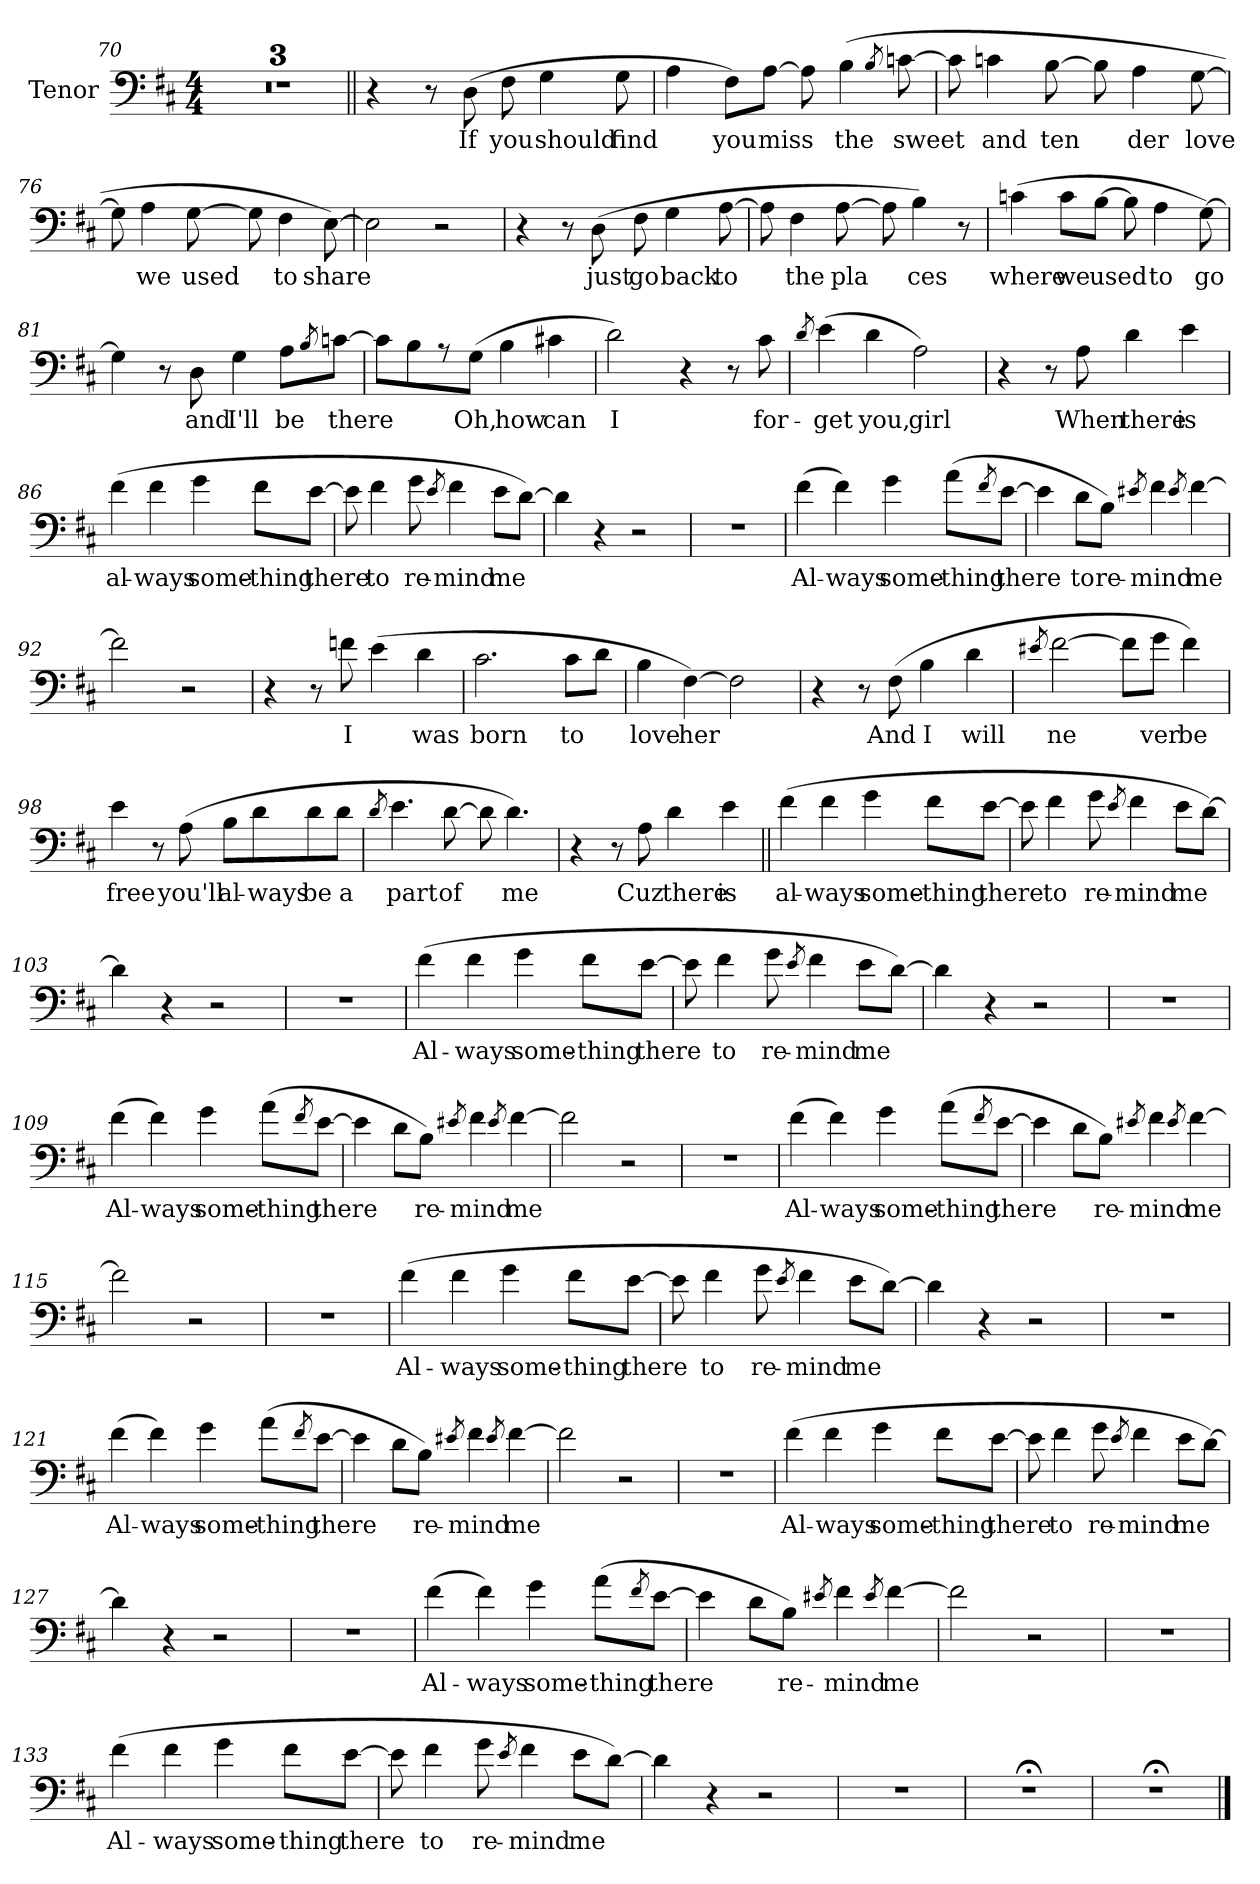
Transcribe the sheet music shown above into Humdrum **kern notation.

**kern	**text
*part1	*part1
*staff1	*staff1
*I"Tenor	*
*I'T	*
*clefF4	*
*k[f#c#]	*
*D:	*
*M4/4	*
=70	=70
1r	.
=71	=71
1r	.
=72	=72
1r	.
=73||	=73||
4r	.
8r	.
!	!LO:LY:b
(>8D\	If
!	!LO:LY:b
8F#\	you
!	!LO:LY:b
4G\	should
!	!LO:LY:b
8G\	find
=74	=74
4A\	.
!	!LO:LY:b
8F#\L)	you
!	!LO:LY:b
[8A\J	miss
8A\]	.
!	!LO:LY:b
(>4B\	the
8qB/	.
!	!LO:LY:b
[8cn\	sweet
=75	=75
8c\]	.
!	!LO:LY:b
4cn\	and
!	!LO:LY:b
[8B\	ten
8B\]	.
!	!LO:LY:b
4A\	der
!	!LO:LY:b
[8G\	love
=76	=76
8G\]	.
!	!LO:LY:b
4A\	we
!	!LO:LY:b
[8G\	used
8G\]	.
!	!LO:LY:b
4F#\	to
!	!LO:LY:b
[8E\)	share
=77	=77
2E\]	.
2r	.
=78	=78
4r	.
8r	.
!	!LO:LY:b
(>8D\	just
!	!LO:LY:b
8F#\	go
!	!LO:LY:b
4G\	back
!	!LO:LY:b
[8A\	to
=79	=79
8A\]	.
!	!LO:LY:b
4F#\	the
!	!LO:LY:b
[8A\	pla
8A\]	.
!	!LO:LY:b
4B\)	ces
8r	.
=80	=80
!	!LO:LY:b
(>4cn\	where
!	!LO:LY:b
8c\L	we
!	!LO:LY:b
[8B\J	used
8B\]	.
!	!LO:LY:b
4A\	to
!	!LO:LY:b
[8G\)	go
=81	=81
4G\]	.
8r	.
!	!LO:LY:b
8D\	and
!	!LO:LY:b
4G\	I'll
!	!LO:LY:b
8A\L	be
8qB/	.
!	!LO:LY:b
[8cn\J	there
=82	=82
8c\L]	.
8B\	.
8r	.
!	!LO:LY:b
(>8G\J	Oh,
!	!LO:LY:b
4B\	how
!	!LO:LY:b
4c#X\	can
=83	=83
!	!LO:LY:b
2d\)	I
4r	.
8r	.
!	!LO:LY:b
8c#\	for-
=84	=84
8qd/	.
!	!LO:LY:b
(>4e\	-get
!	!LO:LY:b
4d\	you,
!	!LO:LY:b
2A\)	girl
=85	=85
4r	.
8r	.
!	!LO:LY:b
8A\	When
!	!LO:LY:b
4d\	there
!	!LO:LY:b
4e\	is
=86	=86
!	!LO:LY:b
(>4f#\	al-
!	!LO:LY:b
4f#\	-ways
!	!LO:LY:b
4g\	some-
!	!LO:LY:b
8f#\L	-thing
!	!LO:LY:b
[8e\J	there
=87	=87
8e\]	.
!	!LO:LY:b
4f#\	to
!	!LO:LY:b
8g\	re-
8qe/	.
!	!LO:LY:b
4f#\	-mind
!	!LO:LY:b
8e\L	me
[8d\J)	.
=88	=88
4d\]	.
4r	.
2r	.
=89	=89
1r	.
=90	=90
!	!LO:LY:b
(>4f#\	Al-
!	!LO:LY:b
4f#\)	-ways
!	!LO:LY:b
4g\	some-
!	!LO:LY:b
(>8a\L	-thing
8qf#/	.
!	!LO:LY:b
[8e\J	there
=91	=91
4e\]	.
!	!LO:LY:b
8d\L	to
!	!LO:LY:b
8B\J)	re-
8qe#X/	.
!	!LO:LY:b
4f#\	-mind
8qe#/	.
!	!LO:LY:b
[4f#\	me
=92	=92
2f#\]	.
2r	.
=93	=93
4r	.
8r	.
!	!LO:LY:b
8fn\	I
(>4e\	.
!	!LO:LY:b
4d\	was
=94	=94
!	!LO:LY:b
2.c#\	born
!	!LO:LY:b
8c#\L	to
8d\J	.
=95	=95
!	!LO:LY:b
4B\	love
!	!LO:LY:b
[4F#\)	her
2F#\]	.
=96	=96
4r	.
8r	.
!	!LO:LY:b
(>8F#\	And
!	!LO:LY:b
4B\	I
!	!LO:LY:b
4d\	will
=97	=97
8qe#X/	.
!	!LO:LY:b
[2f#\	ne
8f#\L]	.
!	!LO:LY:b
8g\J	ver
!	!LO:LY:b
4f#\)	be
=98	=98
!	!LO:LY:b
4e\	free
8r	.
!	!LO:LY:b
(>8A\	you'll
!	!LO:LY:b
8B\L	al-
!	!LO:LY:b
8d\	-ways
!	!LO:LY:b
8d\	be
!	!LO:LY:b
8d\J	a
=99	=99
8qd/	.
!	!LO:LY:b
4.e\	part
!	!LO:LY:b
[8d\	of
8d\]	.
!	!LO:LY:b
4.d\)	me
=100	=100
4r	.
8r	.
!	!LO:LY:b
8A\	Cuz
!	!LO:LY:b
4d\	there
!	!LO:LY:b
4e\	is
=101||	=101||
!	!LO:LY:b
(>4f#\	al-
!	!LO:LY:b
4f#\	-ways
!	!LO:LY:b
4g\	some-
!	!LO:LY:b
8f#\L	-thing
!	!LO:LY:b
[8e\J	there
=102	=102
8e\]	.
!	!LO:LY:b
4f#\	to
!	!LO:LY:b
8g\	re-
8qe/	.
!	!LO:LY:b
4f#\	-mind
!	!LO:LY:b
8e\L	me
[8d\J)	.
=103	=103
4d\]	.
4r	.
2r	.
=104	=104
1r	.
=105	=105
!	!LO:LY:b
(>4f#\	Al-
!	!LO:LY:b
4f#\	-ways
!	!LO:LY:b
4g\	some-
!	!LO:LY:b
8f#\L	-thing
!	!LO:LY:b
[8e\J	there
=106	=106
8e\]	.
!	!LO:LY:b
4f#\	to
!	!LO:LY:b
8g\	re-
8qe/	.
!	!LO:LY:b
4f#\	-mind
!	!LO:LY:b
8e\L	me
[8d\J)	.
=107	=107
4d\]	.
4r	.
2r	.
=108	=108
1r	.
=109	=109
!	!LO:LY:b
(>4f#\	Al-
!	!LO:LY:b
4f#\)	-ways
!	!LO:LY:b
4g\	some-
!	!LO:LY:b
(>8a\L	-thing
8qf#/	.
!	!LO:LY:b
[8e\J	there
=110	=110
4e\]	.
8d\L	.
!	!LO:LY:b
8B\J)	re-
8qe#X/	.
!	!LO:LY:b
4f#\	-mind
8qe#/	.
!	!LO:LY:b
[4f#\	me
=111	=111
2f#\]	.
2r	.
=112	=112
1r	.
=113	=113
!	!LO:LY:b
(>4f#\	Al-
!	!LO:LY:b
4f#\)	-ways
!	!LO:LY:b
4g\	some-
!	!LO:LY:b
(>8a\L	-thing
8qf#/	.
!	!LO:LY:b
[8e\J	there
=114	=114
4e\]	.
8d\L	.
!	!LO:LY:b
8B\J)	re-
8qe#X/	.
!	!LO:LY:b
4f#\	-mind
8qe#/	.
!	!LO:LY:b
[4f#\	me
=115	=115
2f#\]	.
2r	.
=116	=116
1r	.
=117	=117
!	!LO:LY:b
(>4f#\	Al-
!	!LO:LY:b
4f#\	-ways
!	!LO:LY:b
4g\	some-
!	!LO:LY:b
8f#\L	-thing
!	!LO:LY:b
[8e\J	there
=118	=118
8e\]	.
!	!LO:LY:b
4f#\	to
!	!LO:LY:b
8g\	re-
8qe/	.
!	!LO:LY:b
4f#\	-mind
!	!LO:LY:b
8e\L	me
[8d\J)	.
=119	=119
4d\]	.
4r	.
2r	.
=120	=120
1r	.
=121	=121
!	!LO:LY:b
(>4f#\	Al-
!	!LO:LY:b
4f#\)	-ways
!	!LO:LY:b
4g\	some-
!	!LO:LY:b
(>8a\L	-thing
8qf#/	.
!	!LO:LY:b
[8e\J	there
=122	=122
4e\]	.
8d\L	.
!	!LO:LY:b
8B\J)	re-
8qe#X/	.
!	!LO:LY:b
4f#\	-mind
8qe#/	.
!	!LO:LY:b
[4f#\	me
=123	=123
2f#\]	.
2r	.
=124	=124
1r	.
=125	=125
!	!LO:LY:b
(>4f#\	Al-
!	!LO:LY:b
4f#\	-ways
!	!LO:LY:b
4g\	some-
!	!LO:LY:b
8f#\L	-thing
!	!LO:LY:b
[8e\J	there
=126	=126
8e\]	.
!	!LO:LY:b
4f#\	to
!	!LO:LY:b
8g\	re-
8qe/	.
!	!LO:LY:b
4f#\	-mind
!	!LO:LY:b
8e\L	me
[8d\J)	.
=127	=127
4d\]	.
4r	.
2r	.
=128	=128
1r	.
=129	=129
!	!LO:LY:b
(>4f#\	Al-
!	!LO:LY:b
4f#\)	-ways
!	!LO:LY:b
4g\	some-
!	!LO:LY:b
(>8a\L	-thing
8qf#/	.
!	!LO:LY:b
[8e\J	there
=130	=130
4e\]	.
8d\L	.
!	!LO:LY:b
8B\J)	re-
8qe#X/	.
!	!LO:LY:b
4f#\	-mind
8qe#/	.
!	!LO:LY:b
[4f#\	me
=131	=131
2f#\]	.
2r	.
=132	=132
1r	.
=133	=133
!	!LO:LY:b
(>4f#\	Al-
!	!LO:LY:b
4f#\	-ways
!	!LO:LY:b
4g\	some-
!	!LO:LY:b
8f#\L	-thing
!	!LO:LY:b
[8e\J	there
=134	=134
8e\]	.
!	!LO:LY:b
4f#\	to
!	!LO:LY:b
8g\	re-
8qe/	.
!	!LO:LY:b
4f#\	-mind
!	!LO:LY:b
8e\L	me
[8d\J)	.
=135	=135
4d\]	.
4r	.
2r	.
=136	=136
1r	.
=136X1	=136X1
1r;<	.
=136X2	=136X2
1r;<	.
==	==
*-	*-
